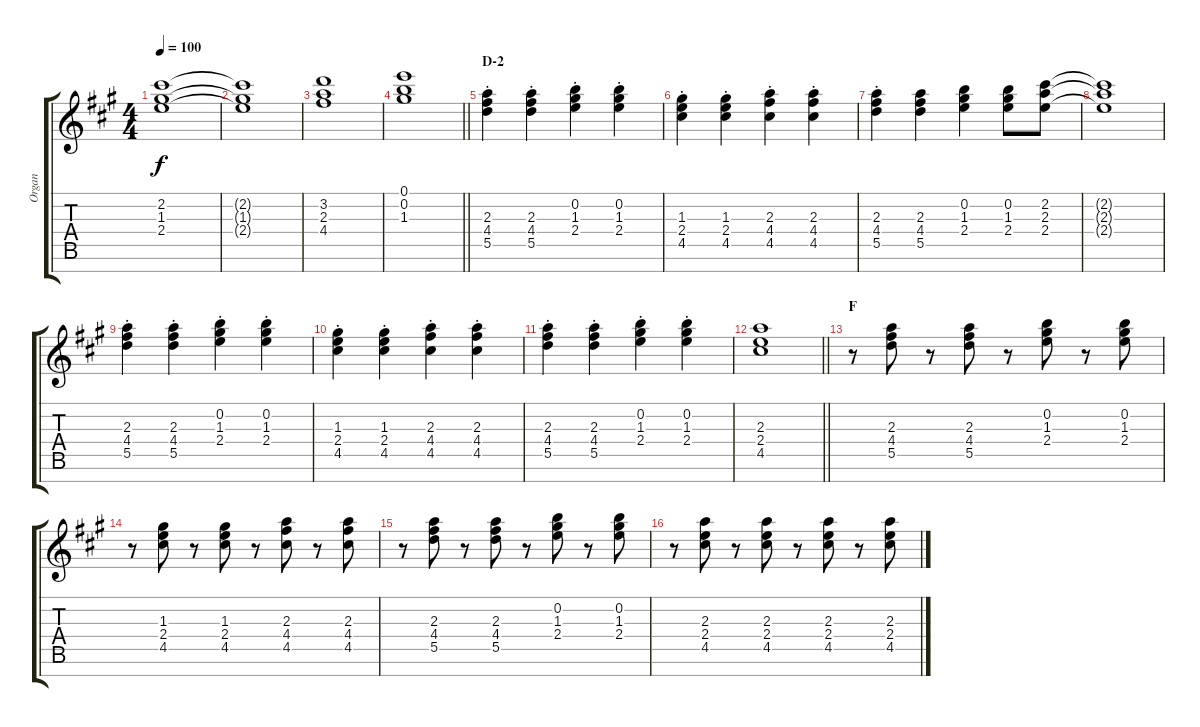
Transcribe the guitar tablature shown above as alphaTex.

\track ("Organ" "Organ") {instrument rockorgan}
\staff {score tabs}
\tuning (E6 B5 G5 D5 A4 E4 B3) {hide}
\ts (4 4)
\tempo 100
\clef g2
\ks a
(2.2 1.3 2.4).1{dy f} |
(2.2{t} 1.3{t} 2.4{t}).1 |
(3.2 2.3 4.4).1 |
\barLineRight lightlight
(0.1 0.2 1.3).1 |
\section ("" "D-2")
(2.3{st} 4.4{st} 5.5{st}).4 (2.3{st} 4.4{st} 5.5{st}).4 (0.2{st} 1.3{st} 2.4{st}).4 (0.2{st} 1.3{st} 2.4{st}).4 |
(1.3{st} 2.4{st} 4.5{st}).4 (1.3{st} 2.4{st} 4.5{st}).4 (2.3{st} 4.4{st} 4.5{st}).4 (2.3{st} 4.4{st} 4.5{st}).4 |
(2.3{st} 4.4{st} 5.5{st}).4 (2.3 4.4 5.5).4 (0.2 1.3 2.4).4 (0.2 1.3 2.4).8 (2.2 2.3 2.4).8 |
(2.2{t} 2.3{t} 2.4{t}).1 |
(2.3{st} 4.4{st} 5.5{st}).4 (2.3{st} 4.4{st} 5.5{st}).4 (0.2{st} 1.3{st} 2.4{st}).4 (0.2{st} 1.3{st} 2.4{st}).4 |
(1.3{st} 2.4{st} 4.5{st}).4 (1.3{st} 2.4{st} 4.5{st}).4 (2.3{st} 4.4{st} 4.5{st}).4 (2.3{st} 4.4{st} 4.5{st}).4 |
(2.3{st} 4.4{st} 5.5{st}).4 (2.3{st} 4.4{st} 5.5{st}).4 (0.2{st} 1.3{st} 2.4{st}).4 (0.2{st} 1.3{st} 2.4{st}).4 |
\barLineRight lightlight
(2.3 2.4 4.5).1 |
\section ("" "F")
r.8 (2.3 4.4 5.5).8 r.8 (2.3 4.4 5.5).8 r.8 (0.2 1.3 2.4).8 r.8 (0.2 1.3 2.4).8 |
r.8 (1.3 2.4 4.5).8 r.8 (1.3 2.4 4.5).8 r.8 (2.3 4.4 4.5).8 r.8 (2.3 4.4 4.5).8 |
r.8 (2.3 4.4 5.5).8 r.8 (2.3 4.4 5.5).8 r.8 (0.2 1.3 2.4).8 r.8 (0.2 1.3 2.4).8 |
r.8 (2.3 2.4 4.5).8 r.8 (2.3 2.4 4.5).8 r.8 (2.3 2.4 4.5).8 r.8 (2.3 2.4 4.5).8
